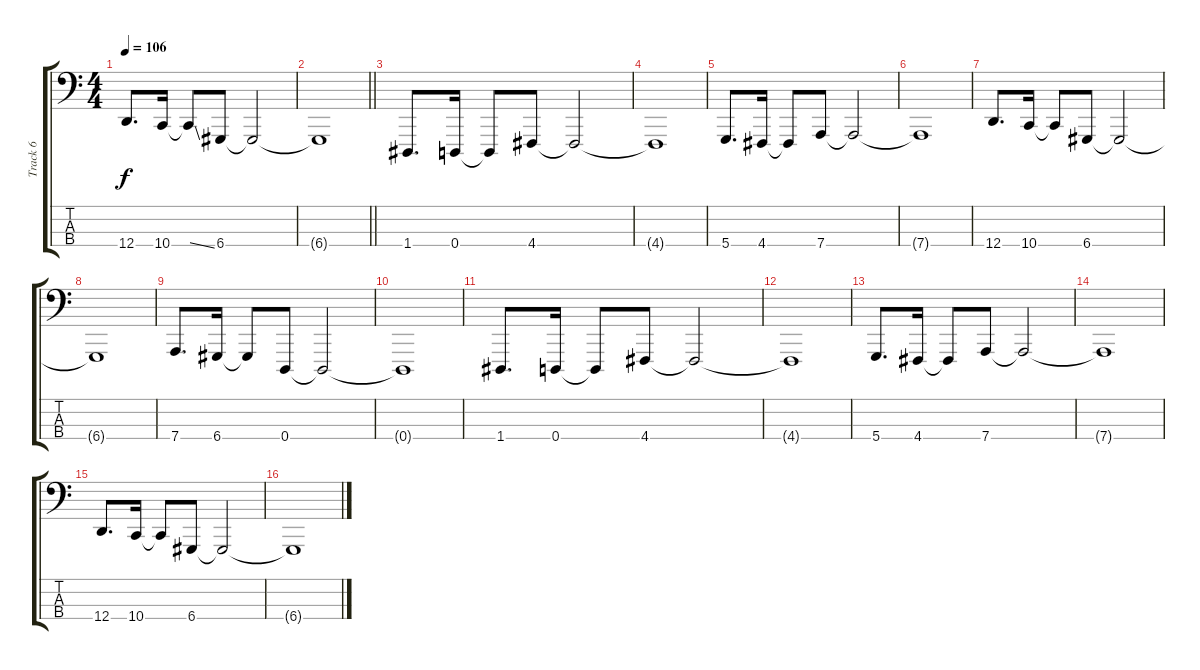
\track ("Track 6" "Track 6") {instrument lead8bassandlead}
\staff {score tabs}
\tuning (G2 D2 A1 D1) {hide}
\ts (4 4)
\tempo 106
\clef f4
\ks c
12.4.8{d dy f} 10.4.16 10.4{ss t}.8 6.4.8 6.4{t}.2 |
\barLineRight lightlight
6.4{t}.1 |
\section ("" "")
1.4.8{d} 0.4.16 0.4{t}.8 4.4.8 4.4{t}.2 |
4.4{t}.1 |
5.4.8{d} 4.4.16 4.4{t}.8 7.4.8 7.4{t}.2 |
7.4{t}.1 |
12.4.8{d} 10.4.16 10.4{t}.8 6.4.8 6.4{t}.2 |
6.4{t}.1 |
7.4.8{d} 6.4.16 6.4{t}.8 0.4.8 0.4{t}.2 |
0.4{t}.1 |
1.4.8{d} 0.4.16 0.4{t}.8 4.4.8 4.4{t}.2 |
4.4{t}.1 |
5.4.8{d} 4.4.16 4.4{t}.8 7.4.8 7.4{t}.2 |
7.4{t}.1 |
12.4.8{d} 10.4.16 10.4{t}.8 6.4.8 6.4{t}.2 |
6.4{t}.1
